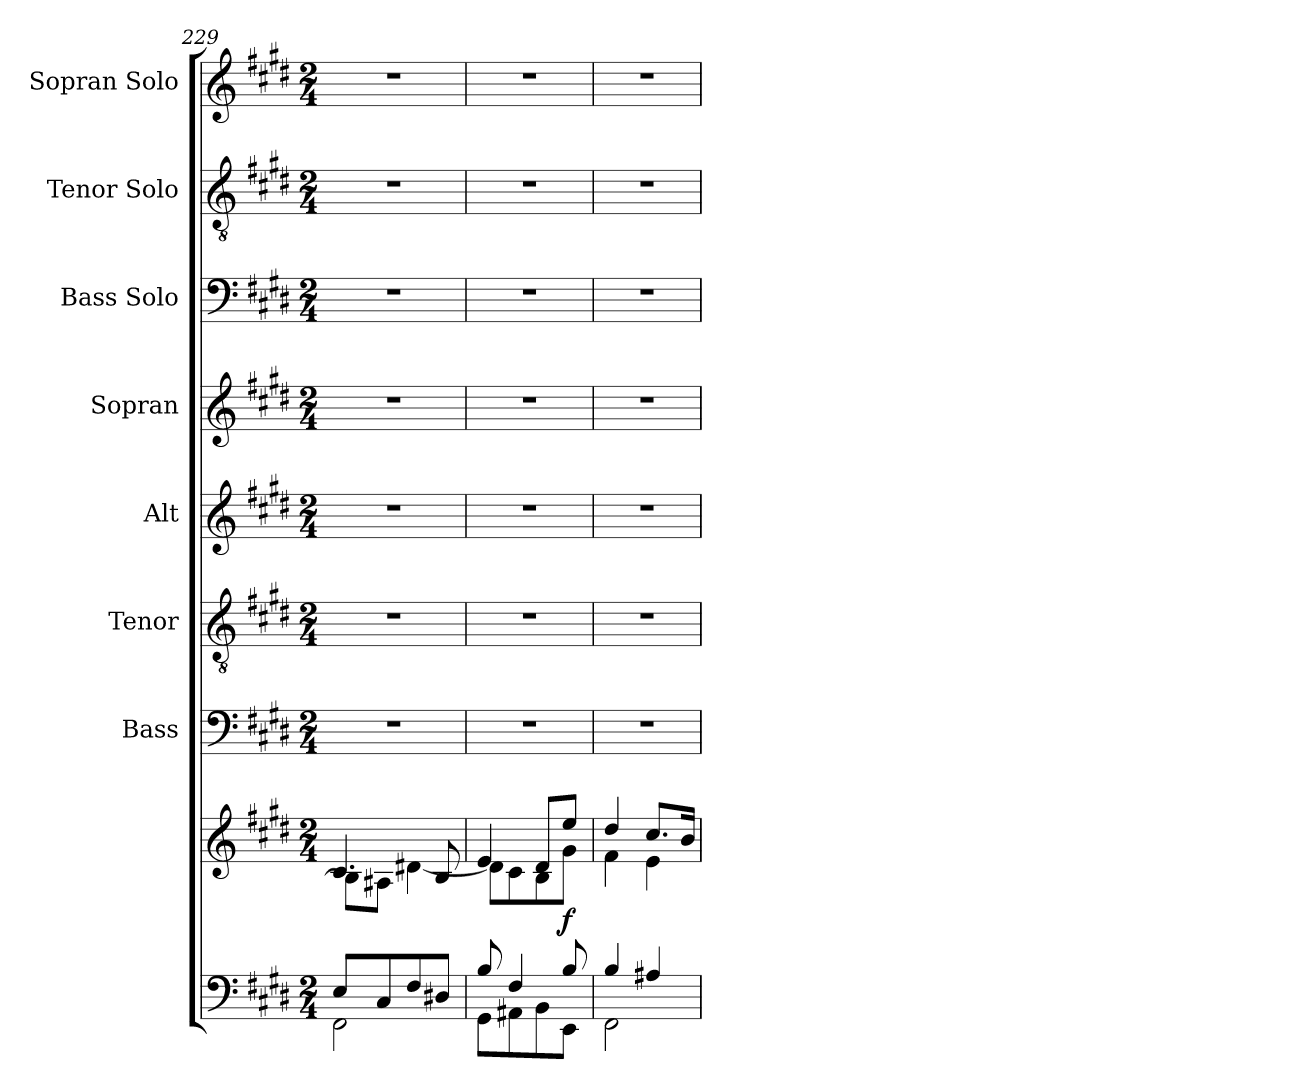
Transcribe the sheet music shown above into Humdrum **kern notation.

**kern	**kern	**dynam	**kern	**kern	**kern	**kern	**kern	**kern	**kern
*part8	*part8	*part8	*part7	*part6	*part5	*part4	*part3	*part2	*part1
*staff9	*staff8	*staff8/9	*staff7	*staff6	*staff5	*staff4	*staff3	*staff2	*staff1
*	*	*	*I"Bass	*I"Tenor	*I"Alt	*I"Sopran	*I"Bass Solo	*I"Tenor Solo	*I"Sopran Solo
*	*	*	*I'B.	*I'T.	*I'A.	*I'S.	*I'B. Solo	*I'T. Solo	*I'S. Solo
*clefF4	*clefG2	*	*clefF4	*clefGv2	*clefG2	*clefG2	*clefF4	*clefGv2	*clefG2
*k[f#c#g#d#]	*k[f#c#g#d#]	*	*k[f#c#g#d#]	*k[f#c#g#d#]	*k[f#c#g#d#]	*k[f#c#g#d#]	*k[f#c#g#d#]	*k[f#c#g#d#]	*k[f#c#g#d#]
*E:	*E:	*	*E:	*E:	*E:	*E:	*E:	*E:	*E:
*M2/4	*M2/4	*	*M2/4	*M2/4	*M2/4	*M2/4	*M2/4	*M2/4	*M2/4
=229	=229	=229	=229	=229	=229	=229	=229	=229	=229
*^	*^	*	*	*	*	*	*	*	*
8E/L	2FF#\	4.c#/	8B\L]	.	2r	2r	2r	2r	2r	2r	2r
8C#/	.	.	8A#X\J	.	.	.	.	.	.	.	.
8F#/	.	.	[<4d#X\	.	.	.	.	.	.	.	.
8D#X/J	.	8B/	.	.	.	.	.	.	.	.	.
=230	=230	=230	=230	=230	=230	=230	=230	=230	=230	=230	=230
8B/	8GG#\L	4e/	8d#\L]	.	2r	2r	2r	2r	2r	2r	2r
4F#/	8AA#X\	.	8c#\	.	.	.	.	.	.	.	.
.	8BB\	8d#/L	8B\	.	.	.	.	.	.	.	.
!	!	!	!	!LO:DY:b	!	!	!	!	!	!	!
8B/	8EE\J	8ee/J	8g#\J	f	.	.	.	.	.	.	.
=231	=231	=231	=231	=231	=231	=231	=231	=231	=231	=231	=231
4B/	2FF#\	4dd#/	4f#\	.	2r	2r	2r	2r	2r	2r	2r
4A#X/	.	8.cc#/L	4e\	.	.	.	.	.	.	.	.
.	.	16b/Jk	.	.	.	.	.	.	.	.	.
*v	*v	*	*	*	*	*	*	*	*	*	*
*	*v	*v	*	*	*	*	*	*	*	*
=	=	=	=	=	=	=	=	=	=
*-	*-	*-	*-	*-	*-	*-	*-	*-	*-
